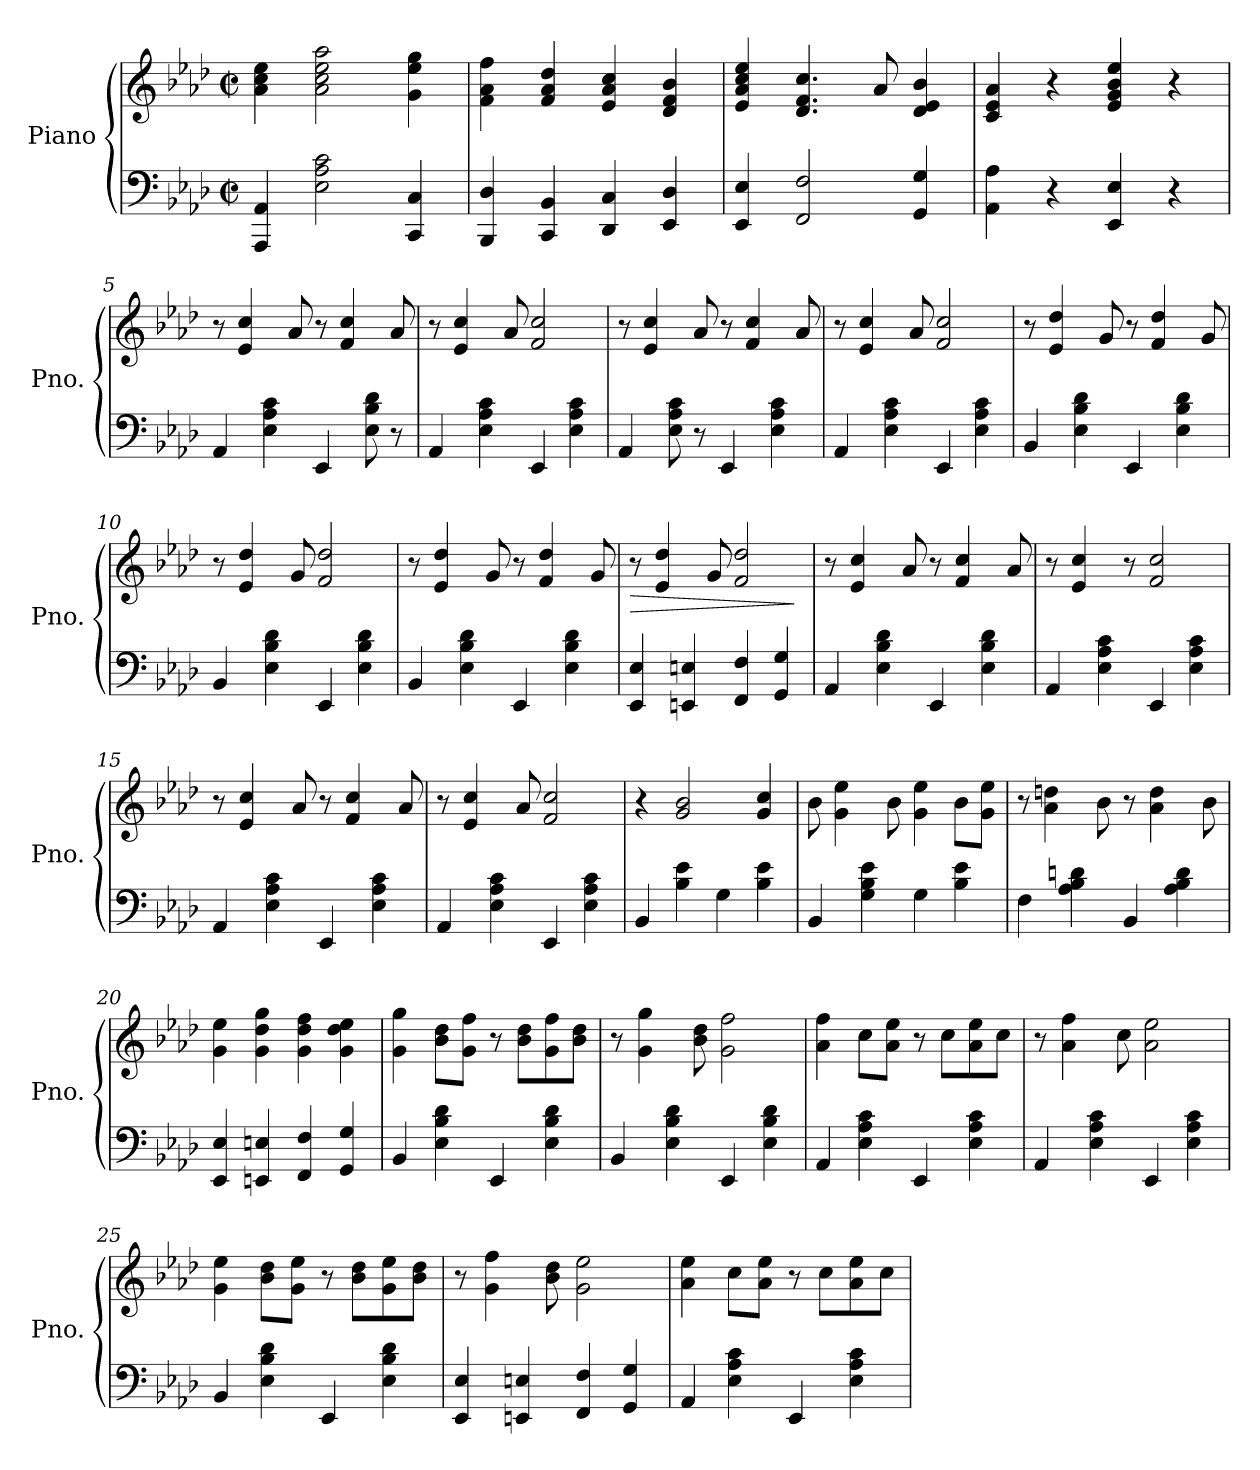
**kern	**kern	**dynam
*part1	*part1	*part1
*staff2	*staff1	*staff1/2
*I"Piano	*	*
*I'Pno.	*	*
*clefF4	*clefG2	*
*k[b-e-a-d-]	*k[b-e-a-d-]	*
*M4/4	*M4/4	*
*met(c|)	*met(c|)	*
=1	=1	=1
4AAA-/ 4AA-/	4a-\ 4cc\ 4ee-\	.
2E-\ 2A-\ 2c\	2a-\ 2cc\ 2ee-\ 2aa-\	.
4CC/ 4C/	4g\ 4ee-\ 4gg\	.
=2	=2	=2
4BBB-/ 4D-/	4f\ 4a-\ 4ff\	.
4CC/ 4BB-/	4f/ 4a-/ 4dd-/	.
4DD-/ 4C/	4e-/ 4a-/ 4cc/	.
4EE-/ 4D-/	4d-/ 4f/ 4b-/	.
=3	=3	=3
4EE-/ 4E-/	4e-/ 4a-/ 4cc/ 4ee-/	.
2FF/ 2F/	4.d-/ 4.f/ 4.cc/	.
.	8a-/	.
4GG/ 4G/	4d-/ 4e-/ 4b-/	.
=4	=4	=4
4AA-\ 4A-\	4c/ 4e-/ 4a-/	.
4r	4r	.
4EE-/ 4E-/	4e-/ 4g/ 4b-/ 4ee-/	.
4r	4r	.
=5	=5	=5
4AA-/	8r	.
.	4e-/ 4cc/	.
4E-\ 4A-\ 4c\	.	.
.	8a-/	.
4EE-/	8r	.
.	4f/ 4cc/	.
8E-\ 8B-\ 8d-\	.	.
8r	8a-/	.
=6	=6	=6
4AA-/	8r	.
.	4e-/ 4cc/	.
4E-\ 4A-\ 4c\	.	.
.	8a-/	.
4EE-/	2f/ 2cc/	.
4E-\ 4A-\ 4c\	.	.
!!LO:LB:g=z
=7	=7	=7
4AA-/	8r	.
.	4e-/ 4cc/	.
8E-\ 8A-\ 8c\	.	.
8r	8a-/	.
4EE-/	8r	.
.	4f/ 4cc/	.
4E-\ 4A-\ 4c\	.	.
.	8a-/	.
=8	=8	=8
4AA-/	8r	.
.	4e-/ 4cc/	.
4E-\ 4A-\ 4c\	.	.
.	8a-/	.
4EE-/	2f/ 2cc/	.
4E-\ 4A-\ 4c\	.	.
=9	=9	=9
4BB-/	8r	.
.	4e-/ 4dd-/	.
4E-\ 4B-\ 4d-\	.	.
.	8g/	.
4EE-/	8r	.
.	4f/ 4dd-/	.
4E-\ 4B-\ 4d-\	.	.
.	8g/	.
=10	=10	=10
4BB-/	8r	.
.	4e-/ 4dd-/	.
4E-\ 4B-\ 4d-\	.	.
.	8g/	.
4EE-/	2f/ 2dd-/	.
4E-\ 4B-\ 4d-\	.	.
=11	=11	=11
4BB-/	8r	.
.	4e-/ 4dd-/	.
4E-\ 4B-\ 4d-\	.	.
.	8g/	.
4EE-/	8r	.
.	4f/ 4dd-/	.
4E-\ 4B-\ 4d-\	.	.
.	8g/	.
!!LO:LB:g=z
=12	=12	=12
!	!	!LO:HP:b
4EE-/ 4E-/	8r	>
.	4e-/ 4dd-/	.
4EEn/ 4En/	.	.
.	8g/	.
4FF/ 4F/	2f/ 2dd-/	.
4GG/ 4G/	.	.
.	.	]
=13	=13	=13
4AA-/	8r	.
.	4e-/ 4cc/	.
4E-\ 4B-\ 4d-\	.	.
.	8a-/	.
4EE-/	8r	.
.	4f/ 4cc/	.
4E-\ 4B-\ 4d-\	.	.
.	8a-/	.
=14	=14	=14
4AA-/	8r	.
.	4e-/ 4cc/	.
4E-\ 4A-\ 4c\	.	.
.	8r	.
4EE-/	2f/ 2cc/	.
4E-\ 4A-\ 4c\	.	.
=15	=15	=15
4AA-/	8r	.
.	4e-/ 4cc/	.
4E-\ 4A-\ 4c\	.	.
.	8a-/	.
4EE-/	8r	.
.	4f/ 4cc/	.
4E-\ 4A-\ 4c\	.	.
.	8a-/	.
=16	=16	=16
4AA-/	8r	.
.	4e-/ 4cc/	.
4E-\ 4A-\ 4c\	.	.
.	8a-/	.
4EE-/	2f/ 2cc/	.
4E-\ 4A-\ 4c\	.	.
!!LO:PB:g=z
=17	=17	=17
4BB-/	4r	.
4B-\ 4e-\	2g/ 2b-/	.
4G\	.	.
4B-\ 4e-\	4g/ 4cc/	.
=18	=18	=18
4BB-/	8b-\	.
.	4g\ 4ee-\	.
4G\ 4B-\ 4e-\	.	.
.	8b-\	.
4G\	4g\ 4ee-\	.
4B-\ 4e-\	8b-\L	.
.	8g\ 8ee-\J	.
=19	=19	=19
4F\	8r	.
.	4a-\ 4ddn\	.
4A-\ 4B-\ 4dn\	.	.
.	8b-\	.
4BB-/	8r	.
.	4a-\ 4dd\	.
4A-\ 4B-\ 4d\	.	.
.	8b-\	.
=20	=20	=20
4EE-/ 4E-/	4g\ 4ee-\	.
4EEn/ 4En/	4g\ 4dd-\ 4gg\	.
4FF/ 4F/	4g\ 4dd-\ 4ff\	.
4GG/ 4G/	4g\ 4dd-\ 4ee-\	.
=21	=21	=21
4BB-/	4g\ 4gg\	.
4E-\ 4B-\ 4d-\	8b-\ 8dd-\L	.
.	8g\ 8ff\J	.
4EE-/	8r	.
.	8b-\ 8dd-\L	.
4E-\ 4B-\ 4d-\	8g\ 8ff\	.
.	8b-\ 8dd-\J	.
=22	=22	=22
4BB-/	8r	.
.	4g\ 4gg\	.
4E-\ 4B-\ 4d-\	.	.
.	8b-\ 8dd-\	.
4EE-/	2g\ 2ff\	.
4E-\ 4B-\ 4d-\	.	.
!!LO:LB:g=z
=23	=23	=23
4AA-/	4a-\ 4ff\	.
4E-\ 4A-\ 4c\	8cc\L	.
.	8a-\ 8ee-\J	.
4EE-/	8r	.
.	8cc\L	.
4E-\ 4A-\ 4c\	8a-\ 8ee-\	.
.	8cc\J	.
=24	=24	=24
4AA-/	8r	.
.	4a-\ 4ff\	.
4E-\ 4A-\ 4c\	.	.
.	8cc\	.
4EE-/	2a-\ 2ee-\	.
4E-\ 4A-\ 4c\	.	.
=25	=25	=25
4BB-/	4g\ 4ee-\	.
4E-\ 4B-\ 4d-\	8b-\ 8dd-\L	.
.	8g\ 8ee-\J	.
4EE-/	8r	.
.	8b-\ 8dd-\L	.
4E-\ 4B-\ 4d-\	8g\ 8ee-\	.
.	8b-\ 8dd-\J	.
=26	=26	=26
4EE-/ 4E-/	8r	.
.	4g\ 4ff\	.
4EEn/ 4En/	.	.
.	8b-\ 8dd-\	.
4FF/ 4F/	2g\ 2ee-\	.
4GG/ 4G/	.	.
=27	=27	=27
4AA-/	4a-\ 4ee-\	.
4E-\ 4A-\ 4c\	8cc\L	.
.	8a-\ 8ee-\J	.
4EE-/	8r	.
.	8cc\L	.
4E-\ 4A-\ 4c\	8a-\ 8ee-\	.
.	8cc\J	.
=	=	=
*-	*-	*-
